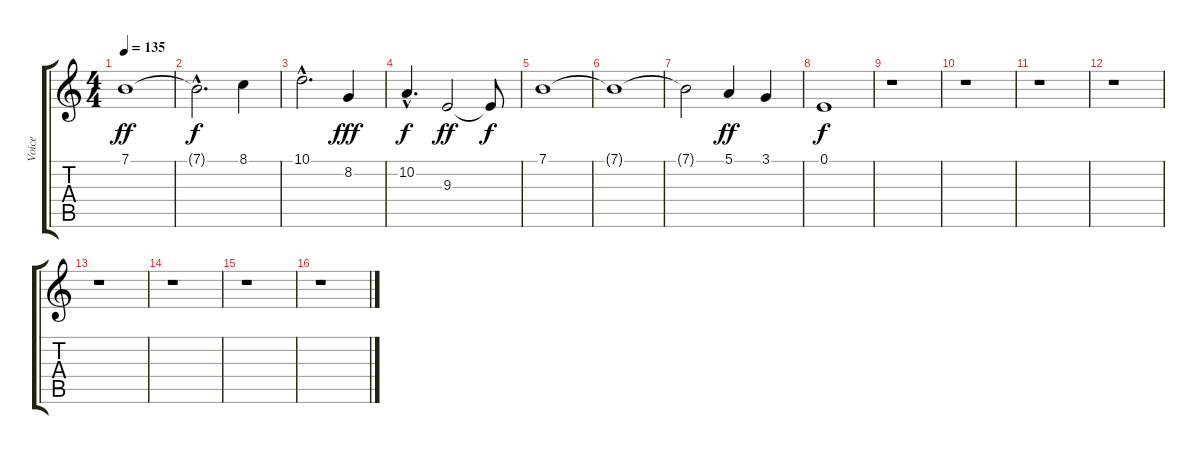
\track ("Voice" "Voice") {instrument lead6voice}
\staff {score tabs}
\tuning (E4 B3 G3 D3 A2 E2) {hide}
\ts (4 4)
\tempo 135
\clef g2
\ks c
7.1.1{dy ff} |
7.1{hac t}.2{d dy f} 8.1.4 |
10.1{hac}.2{d} 8.2.4{dy fff} |
10.2{hac}.4{d dy f} 9.3.2{dy ff} 9.3{t}.8{dy f} |
7.1.1 |
7.1{t}.1 |
7.1{t}.2 5.1.4{dy ff} 3.1.4 |
0.1.1{dy f} |
r.1 |
r.1 |
r.1 |
r.1 |
r.1 |
r.1 |
r.1 |
r.1
